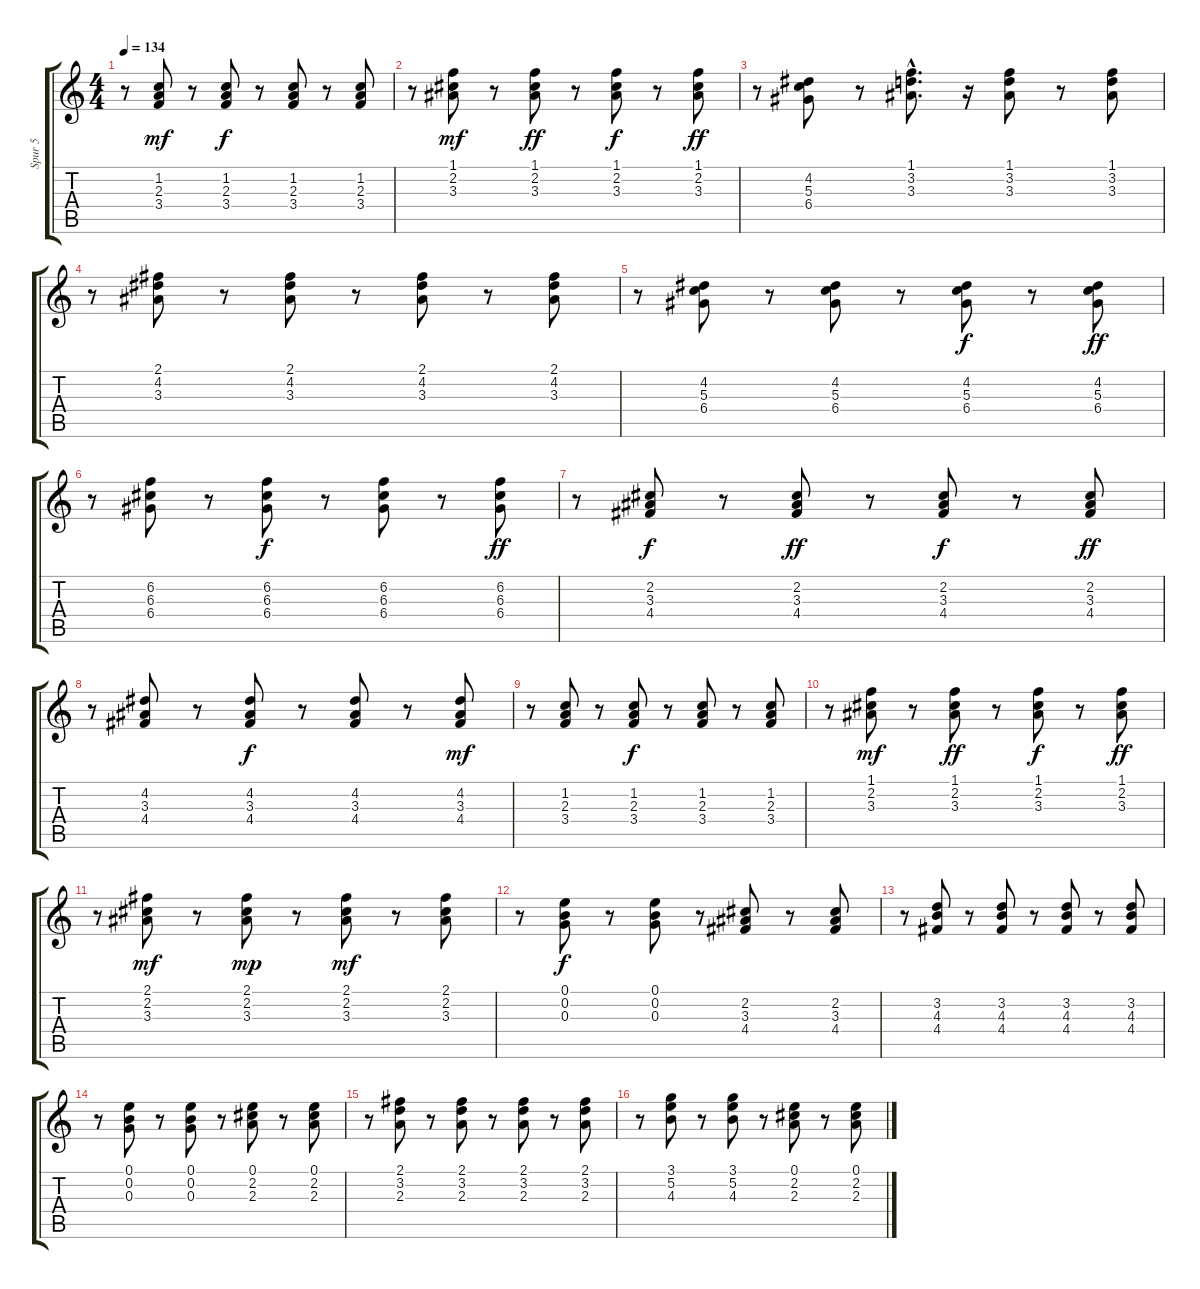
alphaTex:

\track ("Spur 5" "Spur 5") {instrument acousticguitarsteel}
\staff {score tabs}
\tuning (E4 B3 G3 D3 A2 E2) {hide}
\ts (4 4)
\tempo 134
\clef g2
\ks c
r.8{dy mf} (1.2 2.3 3.4).8 r.8 (1.2 2.3 3.4).8{dy f} r.8 (1.2 2.3 3.4).8 r.8 (1.2 2.3 3.4).8 |
r.8 (1.1 2.2 3.3).8{dy mf} r.8 (1.1 2.2 3.3).8{dy ff} r.8 (1.1 2.2 3.3).8{dy f} r.8 (1.1 2.2 3.3).8{dy ff} |
r.8 (4.2 5.3 6.4).8 r.8 (1.1 3.2{hac} 3.3).8{d} r.16 (1.1 3.2 3.3).8 r.8 (1.1 3.2 3.3).8 |
r.8 (2.1 4.2 3.3).8 r.8 (2.1 4.2 3.3).8 r.8 (2.1 4.2 3.3).8 r.8 (2.1 4.2 3.3).8 |
r.8 (4.2 5.3 6.4).8 r.8 (4.2 5.3 6.4).8 r.8 (4.2 5.3 6.4).8{dy f} r.8 (4.2 5.3 6.4).8{dy ff} |
r.8 (6.2 6.3 6.4).8 r.8 (6.2 6.3 6.4).8{dy f} r.8 (6.2 6.3 6.4).8 r.8 (6.2 6.3 6.4).8{dy ff} |
r.8 (2.2 3.3 4.4).8{dy f} r.8 (2.2 3.3 4.4).8{dy ff} r.8 (2.2 3.3 4.4).8{dy f} r.8 (2.2 3.3 4.4).8{dy ff} |
r.8 (4.2 3.3 4.4).8 r.8 (4.2 3.3 4.4).8{dy f} r.8 (4.2 3.3 4.4).8 r.8 (4.2 3.3 4.4).8{dy mf} |
r.8 (1.2 2.3 3.4).8 r.8 (1.2 2.3 3.4).8{dy f} r.8 (1.2 2.3 3.4).8 r.8 (1.2 2.3 3.4).8 |
r.8 (1.1 2.2 3.3).8{dy mf} r.8 (1.1 2.2 3.3).8{dy ff} r.8 (1.1 2.2 3.3).8{dy f} r.8 (1.1 2.2 3.3).8{dy ff} |
r.8 (2.1 2.2 3.3).8{dy mf} r.8 (2.1 2.2 3.3).8{dy mp} r.8 (2.1 2.2 3.3).8{dy mf} r.8 (2.1 2.2 3.3).8 |
r.8 (0.1 0.2 0.3).8{dy f} r.8 (0.1 0.2 0.3).8 r.8 (2.2 3.3 4.4).8 r.8 (2.2 3.3 4.4).8 |
r.8 (3.2 4.3 4.4).8 r.8 (3.2 4.3 4.4).8 r.8 (3.2 4.3 4.4).8 r.8 (3.2 4.3 4.4).8 |
r.8 (0.1 0.2 0.3).8 r.8 (0.1 0.2 0.3).8 r.8 (0.1 2.2 2.3).8 r.8 (0.1 2.2 2.3).8 |
r.8 (2.1 3.2 2.3).8 r.8 (2.1 3.2 2.3).8 r.8 (2.1 3.2 2.3).8 r.8 (2.1 3.2 2.3).8 |
r.8 (3.1 5.2 4.3).8 r.8 (3.1 5.2 4.3).8 r.8 (0.1 2.2 2.3).8 r.8 (0.1 2.2 2.3).8
